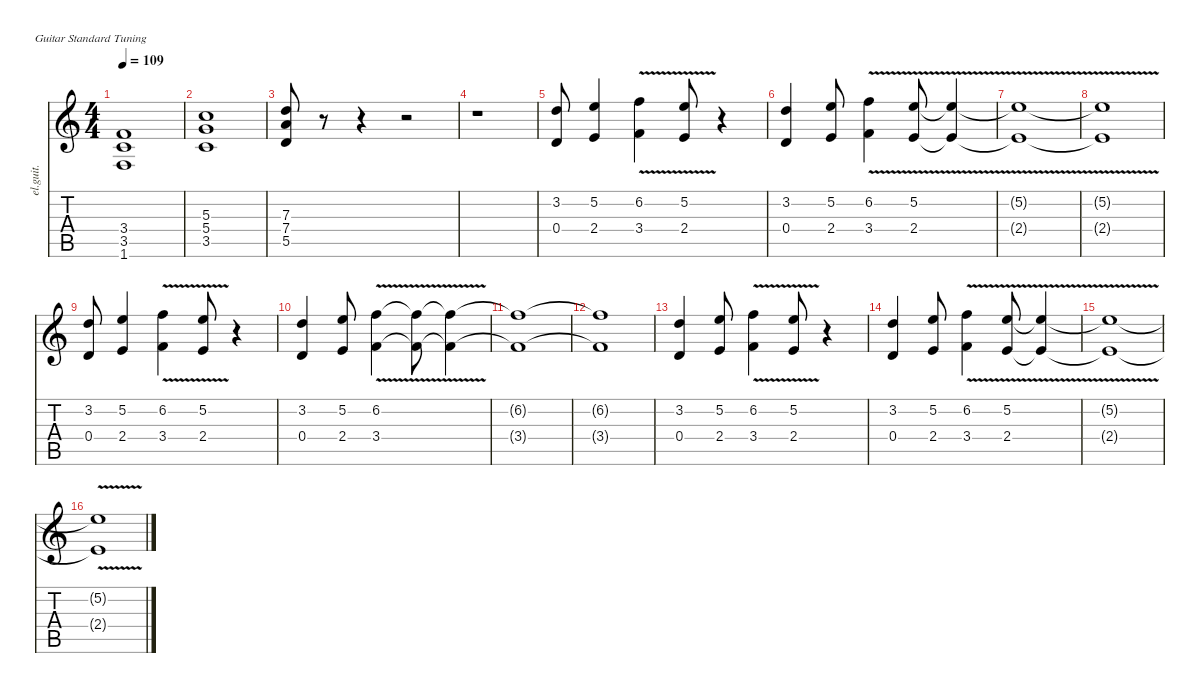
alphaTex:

\defaultSystemsLayout 4
\hideDynamics
\bracketExtendMode nobrackets
\otherSystemsTrackNameOrientation horizontal
\track ("Guit I" "el.guit.") {instrument electricguitarclean}
\staff {score tabs}
\tuning (E4 B3 G3 D3 A2 E2)
\ts (4 4)
\tempo 109
\clef g2
\ks c
(3.4 3.5 1.6).1{dy f beam Up} |
(5.3 5.4 3.5).1{beam Up} |
(7.3 7.4 5.5).8{beam Up} r.8{beam Up} r.4{beam Up} r.2{beam Up} |
r.1{beam Down} |
(3.2 0.4).8{beam Up} (5.2 2.4).4{beam Up} (6.2 3.4{v}).4{beam Down} (5.2 2.4{v}).8{beam Up} r.4{beam Up} |
(3.2 0.4).4{beam Up} (5.2 2.4).8{beam Up} (6.2 3.4{v}).4{beam Down} (5.2 2.4{v}).8{beam Up} (5.2{t} 2.4{v t}).4{dy mf beam Up} |
(5.2{t} 2.4{v t}).1{dy f beam Up} |
(5.2{t} 2.4{v t}).1{beam Up} |
(3.2 0.4).8{beam Up} (5.2 2.4).4{beam Up} (6.2 3.4{v}).4{beam Down} (5.2 2.4{v}).8{beam Up} r.4{beam Up} |
(3.2 0.4).4{beam Up} (5.2 2.4).8{beam Up} (6.2 3.4{v}).4{beam Down} (6.2{t} 3.4{v t}).8{dy mf beam Down} (6.2{t} 3.4{t}).4{beam Down} |
(6.2{t} 3.4{t}).1{dy f beam Down} |
(6.2{t} 3.4{t}).1{beam Down} |
(3.2 0.4).4{beam Up} (5.2 2.4).8{beam Up} (6.2 3.4{v}).4{beam Down} (5.2 2.4{v}).8{beam Up} r.4{beam Up} |
(3.2 0.4).4{beam Up} (5.2 2.4).8{beam Up} (6.2 3.4{v}).4{beam Down} (5.2 2.4{v}).8{beam Up} (5.2{t} 2.4{v t}).4{dy mf beam Up} |
(5.2{t} 2.4{v t}).1{dy f beam Up} |
(5.2{t} 2.4{v t}).1{beam Up}
